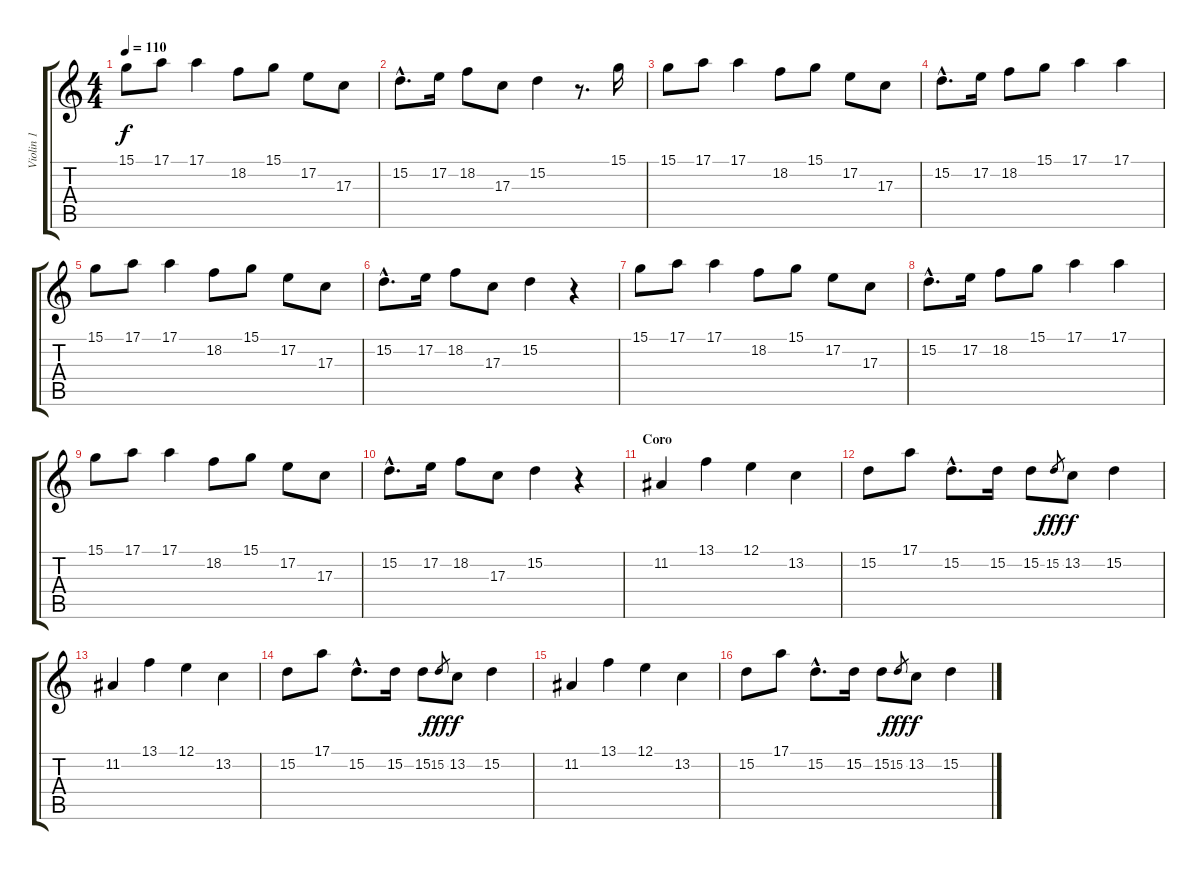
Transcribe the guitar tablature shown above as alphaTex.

\track ("Violin 1" "Violin 1") {instrument violin}
\staff {score tabs}
\tuning (E4 B3 G3 D3 A2 E2) {hide}
\ts (4 4)
\tempo 110
\clef g2
\ks c
15.1.8{dy f} 17.1.8 17.1.4 18.2.8 15.1.8 17.2.8 17.3.8 |
15.2{hac}.8{d} 17.2.16 18.2.8 17.3.8 15.2.4 r.8{d} 15.1.16 |
15.1.8 17.1.8 17.1.4 18.2.8 15.1.8 17.2.8 17.3.8 |
15.2{hac}.8{d} 17.2.16 18.2.8 15.1.8 17.1.4 17.1.4 |
15.1.8 17.1.8 17.1.4 18.2.8 15.1.8 17.2.8 17.3.8 |
15.2{hac}.8{d} 17.2.16 18.2.8 17.3.8 15.2.4 r.4 |
15.1.8 17.1.8 17.1.4 18.2.8 15.1.8 17.2.8 17.3.8 |
15.2{hac}.8{d} 17.2.16 18.2.8 15.1.8 17.1.4 17.1.4 |
15.1.8 17.1.8 17.1.4 18.2.8 15.1.8 17.2.8 17.3.8 |
15.2{hac}.8{d} 17.2.16 18.2.8 17.3.8 15.2.4 r.4 |
\section ("" "Coro")
11.2.4 13.1.4 12.1.4 13.2.4 |
15.2.8 17.1.8 15.2{hac}.8{d} 15.2.16 15.2.8 15.2.8{gr dy fff} 13.2.8{dy f} 15.2.4 |
11.2.4 13.1.4 12.1.4 13.2.4 |
15.2.8 17.1.8 15.2{hac}.8{d} 15.2.16 15.2.8 15.2.8{gr dy fff} 13.2.8{dy f} 15.2.4 |
11.2.4 13.1.4 12.1.4 13.2.4 |
15.2.8 17.1.8 15.2{hac}.8{d} 15.2.16 15.2.8 15.2.8{gr dy fff} 13.2.8{dy f} 15.2.4
